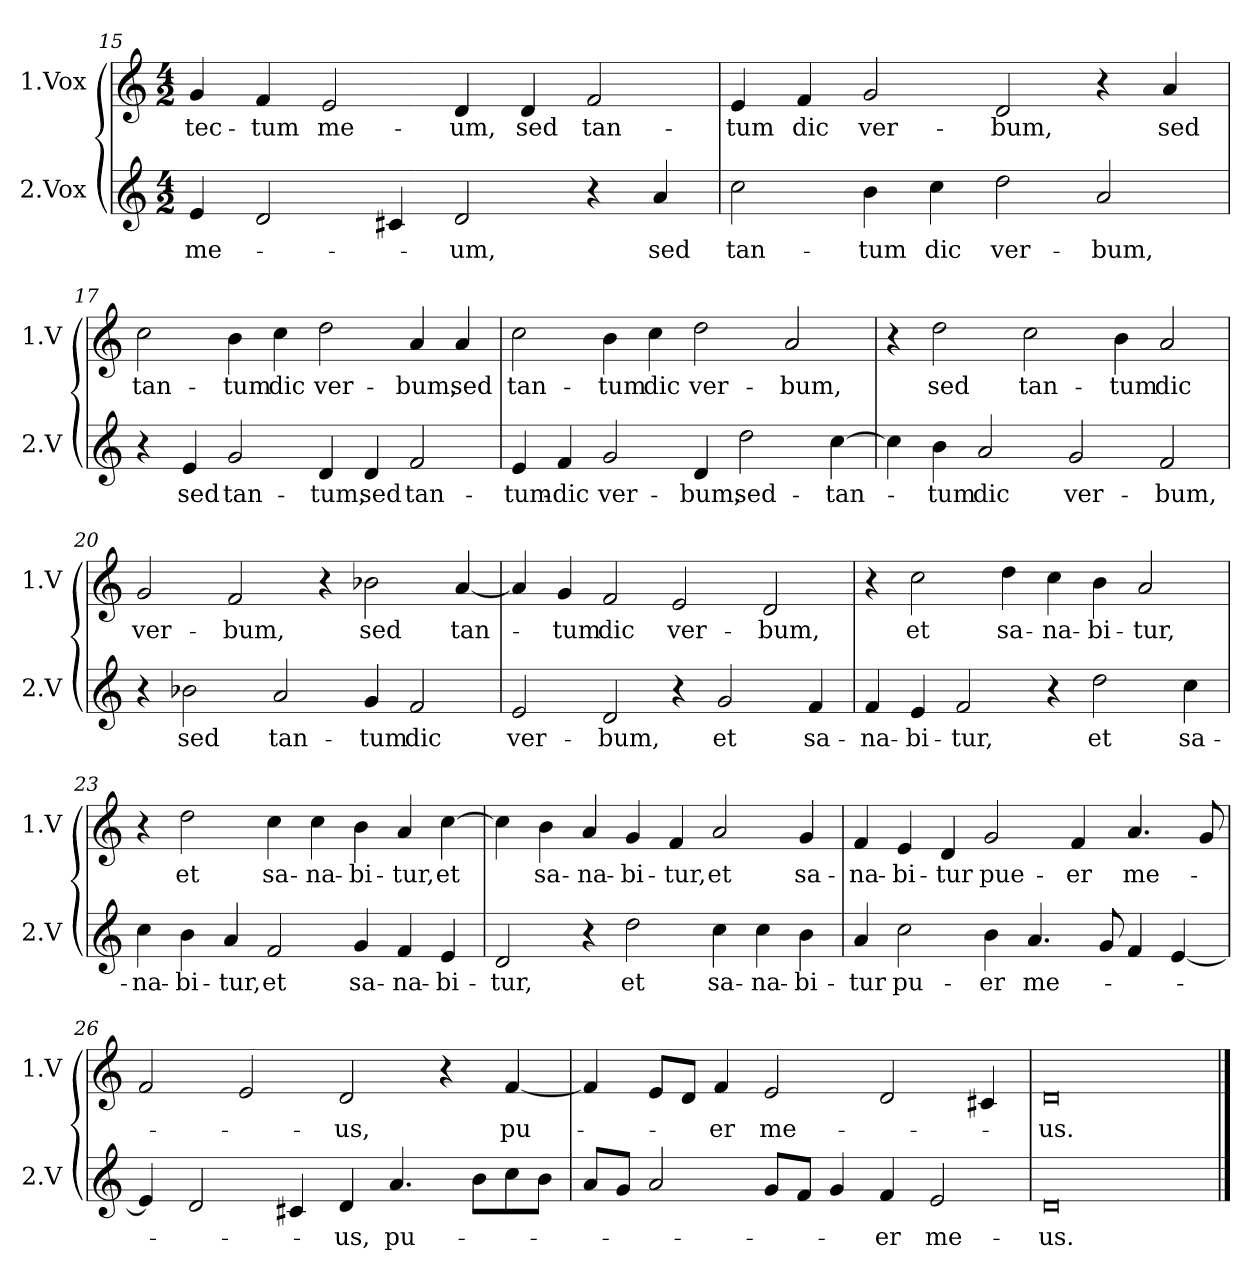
**kern	**text	**kern	**text
*part2	*part2	*part1	*part1
*staff2	*staff2	*staff1	*staff1
*I"2.Vox	*	*I"1.Vox	*
*I'2.V	*	*I'1.V	*
*clefG2	*	*clefG2	*
*k[]	*	*k[]	*
*C:	*	*C:	*
*M4/2	*	*M4/2	*
=15	=15	=15	=15
!	!LO:LY:b	!	!LO:LY:b
4e/	me-	4g/	tec-
!	!	!	!LO:LY:b
2d/	.	4f/	-tum
!	!	!	!LO:LY:b
.	.	2e/	me-
4c#X/	.	.	.
!	!LO:LY:b	!	!LO:LY:b
2d/	-um,	4d/	-um,
!	!	!	!LO:LY:b
.	.	4d/	sed
!	!	!	!LO:LY:b
4r	.	2f/	tan-
!	!LO:LY:b	!	!
4a/	sed	.	.
!!LO:PB:g=z
=16	=16	=16	=16
!	!LO:LY:b	!	!LO:LY:b
2cc\	tan-	4e/	-tum
!	!	!	!LO:LY:b
.	.	4f/	dic
!	!LO:LY:b	!	!LO:LY:b
4b\	-tum	2g/	ver-
!	!LO:LY:b	!	!
4cc\	dic	.	.
!	!LO:LY:b	!	!LO:LY:b
2dd\	ver-	2d/	-bum,
!	!LO:LY:b	!	!
2a/	-bum,	4r	.
!	!	!	!LO:LY:b
.	.	4a/	sed
=17	=17	=17	=17
!	!	!	!LO:LY:b
4r	.	2cc\	tan-
!	!LO:LY:b	!	!
4e/	sed	.	.
!	!LO:LY:b	!	!LO:LY:b
2g/	tan-	4b\	-tum
!	!	!	!LO:LY:b
.	.	4cc\	dic
!	!LO:LY:b	!	!LO:LY:b
4d/	-tum,	2dd\	ver-
!	!LO:LY:b	!	!
4d/	sed	.	.
!	!LO:LY:b	!	!LO:LY:b
2f/	tan-	4a/	-bum,
!	!	!	!LO:LY:b
.	.	4a/	sed
=18	=18	=18	=18
!	!LO:LY:b	!	!LO:LY:b
4e/	-tum-	2cc\	tan-
!	!LO:LY:b	!	!
4f/	-dic	.	.
!	!LO:LY:b	!	!LO:LY:b
2g/	ver-	4b\	-tum
!	!	!	!LO:LY:b
.	.	4cc\	dic
!	!LO:LY:b	!	!LO:LY:b
4d/	-bum,	2dd\	ver-
!	!LO:LY:b	!	!
2dd\	sed-	.	.
!	!	!	!LO:LY:b
.	.	2a/	-bum,
!	!LO:LY:b	!	!
[4cc\	-tan-	.	.
!!LO:LB:g=z
=19	=19	=19	=19
4cc\]	.	4r	.
!	!LO:LY:b	!	!LO:LY:b
4b\	-tum	2dd\	sed
!	!LO:LY:b	!	!
2a/	dic	.	.
!	!	!	!LO:LY:b
.	.	2cc\	tan-
!	!LO:LY:b	!	!
2g/	ver-	.	.
!	!	!	!LO:LY:b
.	.	4b\	-tum
!	!LO:LY:b	!	!LO:LY:b
2f/	-bum,	2a/	dic
=20	=20	=20	=20
!	!	!	!LO:LY:b
4r	.	2g/	ver-
!	!LO:LY:b	!	!
2b-X\	sed	.	.
!	!	!	!LO:LY:b
.	.	2f/	-bum,
!	!LO:LY:b	!	!
2a/	tan-	.	.
.	.	4r	.
!	!LO:LY:b	!	!LO:LY:b
4g/	-tum	2b-X\	sed
!	!LO:LY:b	!	!
2f/	dic	.	.
!	!	!	!LO:LY:b
.	.	[4a/	tan-
=21	=21	=21	=21
!	!LO:LY:b	!	!
2e/	ver-	4a/]	.
!	!	!	!LO:LY:b
.	.	4g/	-tum
!	!LO:LY:b	!	!LO:LY:b
2d/	-bum,	2f/	dic
!	!	!	!LO:LY:b
4r	.	2e/	ver-
!	!LO:LY:b	!	!
2g/	et	.	.
!	!	!	!LO:LY:b
.	.	2d/	-bum,
!	!LO:LY:b	!	!
4f/	sa-	.	.
!!LO:LB:g=z
=22	=22	=22	=22
!	!LO:LY:b	!	!
4f/	-na-	4r	.
!	!LO:LY:b	!	!LO:LY:b
4e/	-bi-	2cc\	et
!	!LO:LY:b	!	!
2f/	-tur,	.	.
!	!	!	!LO:LY:b
.	.	4dd\	sa-
!	!	!	!LO:LY:b
4r	.	4cc\	-na-
!	!LO:LY:b	!	!LO:LY:b
2dd\	et	4b\	-bi-
!	!	!	!LO:LY:b
.	.	2a/	-tur,
!	!LO:LY:b	!	!
4cc\	sa-	.	.
=23	=23	=23	=23
!	!LO:LY:b	!	!
4cc\	-na-	4r	.
!	!LO:LY:b	!	!LO:LY:b
4b\	-bi-	2dd\	et
!	!LO:LY:b	!	!
4a/	-tur,	.	.
!	!LO:LY:b	!	!LO:LY:b
2f/	et	4cc\	sa-
!	!	!	!LO:LY:b
.	.	4cc\	-na-
!	!LO:LY:b	!	!LO:LY:b
4g/	sa-	4b\	-bi-
!	!LO:LY:b	!	!LO:LY:b
4f/	-na-	4a/	-tur,
!	!LO:LY:b	!	!LO:LY:b
4e/	-bi-	[4cc\	et
=24	=24	=24	=24
!	!LO:LY:b	!	!
2d/	-tur,	4cc\]	.
!	!	!	!LO:LY:b
.	.	4b\	sa-
!	!	!	!LO:LY:b
4r	.	4a/	-na-
!	!LO:LY:b	!	!LO:LY:b
2dd\	et	4g/	-bi-
!	!	!	!LO:LY:b
.	.	4f/	-tur,
!	!LO:LY:b	!	!LO:LY:b
4cc\	sa-	2a/	et
!	!LO:LY:b	!	!
4cc\	-na-	.	.
!	!LO:LY:b	!	!LO:LY:b
4b\	-bi-	4g/	sa-
!!LO:LB:g=z
=25	=25	=25	=25
!	!LO:LY:b	!	!LO:LY:b
4a/	-tur	4f/	-na-
!	!LO:LY:b	!	!LO:LY:b
2cc\	pu-	4e/	-bi-
!	!	!	!LO:LY:b
.	.	4d/	-tur
!	!LO:LY:b	!	!LO:LY:b
4b\	-er	2g/	pue-
!	!LO:LY:b	!	!
4.a/	me-	.	.
!	!	!	!LO:LY:b
.	.	4f/	-er
8g/	.	.	.
!	!	!	!LO:LY:b
4f/	.	4.a/	me-
[4e/	.	.	.
.	.	8g/	.
=26	=26	=26	=26
4e/]	.	2f/	.
2d/	.	.	.
.	.	2e/	.
4c#X/	.	.	.
!	!LO:LY:b	!	!LO:LY:b
4d/	-us,	2d/	-us,
!	!LO:LY:b	!	!
4.a/	pu-	.	.
.	.	4r	.
8b\L	.	.	.
!	!	!	!LO:LY:b
8cc\	.	[4f/	pu-
8b\J	.	.	.
=27	=27	=27	=27
8a/L	.	4f/]	.
8g/J	.	.	.
2a/	.	8e/L	.
.	.	8d/J	.
!	!	!	!LO:LY:b
.	.	4f/	-er
!	!	!	!LO:LY:b
8g/L	.	2e/	me-
8f/J	.	.	.
4g/	.	.	.
!	!LO:LY:b	!	!
4f/	-er	2d/	.
!	!LO:LY:b	!	!
2e/	me-	.	.
.	.	4c#X/	.
=28	=28	=28	=28
!	!LO:LY:b	!	!LO:LY:b
0d	-us.	0d	-us.
==	==	==	==
*-	*-	*-	*-
